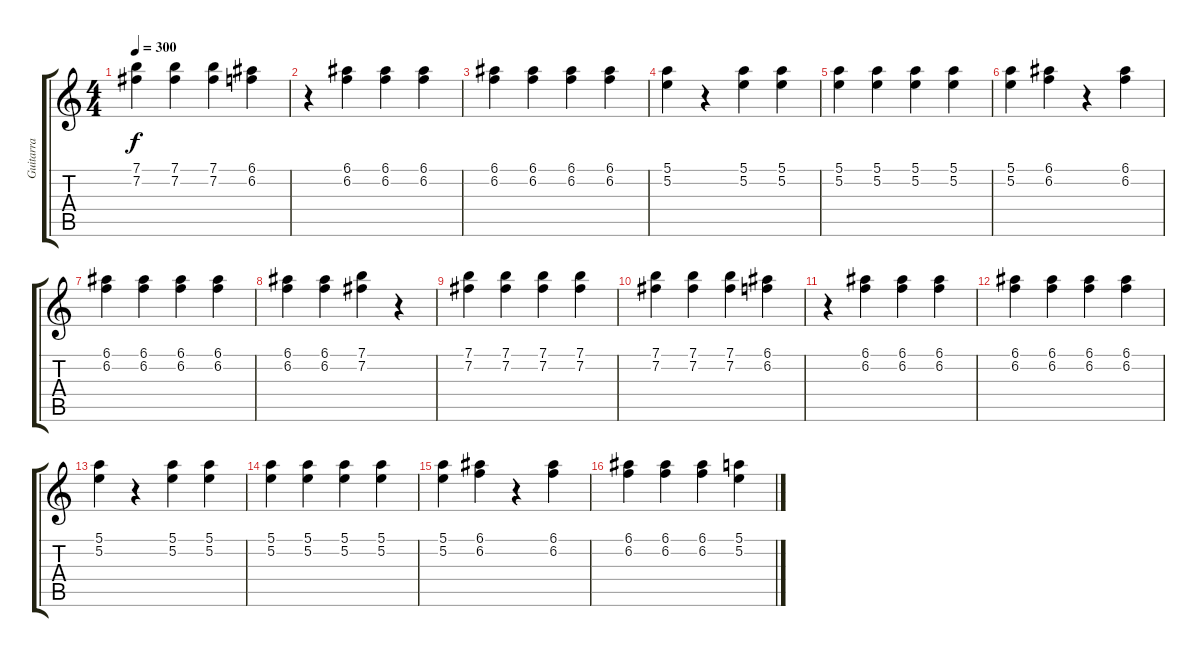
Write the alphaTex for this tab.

\track ("Guitarra" "Guitarra") {instrument electricguitarclean}
\staff {score tabs}
\tuning (E4 B3 G3 D3 A2 E2) {hide}
\ts (4 4)
\tempo 300
\clef g2
\ks c
(7.1 7.2).4{dy f} (7.1 7.2).4 (7.1 7.2).4 (6.1 6.2).4 |
r.4 (6.1 6.2).4 (6.1 6.2).4 (6.1 6.2).4 |
(6.1 6.2).4 (6.1 6.2).4 (6.1 6.2).4 (6.1 6.2).4 |
(5.1 5.2).4 r.4 (5.1 5.2).4 (5.1 5.2).4 |
(5.1 5.2).4 (5.1 5.2).4 (5.1 5.2).4 (5.1 5.2).4 |
(5.1 5.2).4 (6.1 6.2).4 r.4 (6.1 6.2).4 |
(6.1 6.2).4 (6.1 6.2).4 (6.1 6.2).4 (6.1 6.2).4 |
(6.1 6.2).4 (6.1 6.2).4 (7.1 7.2).4 r.4 |
(7.1 7.2).4 (7.1 7.2).4 (7.1 7.2).4 (7.1 7.2).4 |
(7.1 7.2).4 (7.1 7.2).4 (7.1 7.2).4 (6.1 6.2).4 |
r.4 (6.1 6.2).4 (6.1 6.2).4 (6.1 6.2).4 |
(6.1 6.2).4 (6.1 6.2).4 (6.1 6.2).4 (6.1 6.2).4 |
(5.1 5.2).4 r.4 (5.1 5.2).4 (5.1 5.2).4 |
(5.1 5.2).4 (5.1 5.2).4 (5.1 5.2).4 (5.1 5.2).4 |
(5.1 5.2).4 (6.1 6.2).4 r.4 (6.1 6.2).4 |
(6.1 6.2).4 (6.1 6.2).4 (6.1 6.2).4 (5.1 5.2).4
